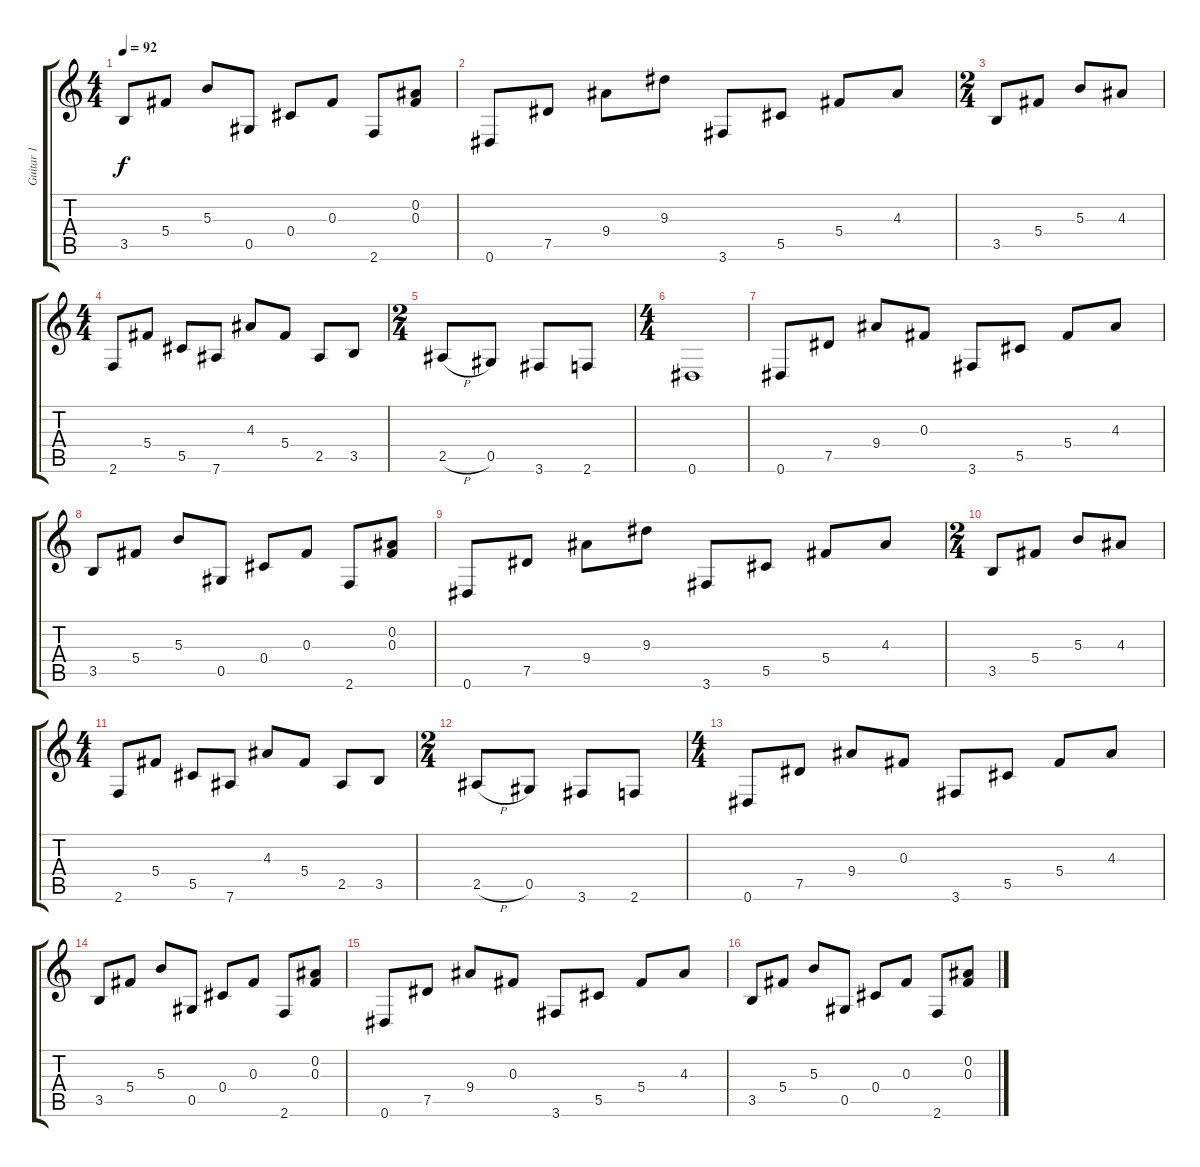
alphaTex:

\track ("Guitar 1" "Guitar 1") {instrument electricguitarclean}
\staff {score tabs}
\tuning (Eb4 Bb3 Gb3 Db3 Ab2 Eb2) {hide}
\ts (4 4)
\tempo 92
\clef g2
\ks c
3.5.8{dy f} 5.4.8 5.3.8 0.5.8 0.4.8 0.3.8 2.6.8 (0.2 0.3).8 |
0.6.8 7.5.8 9.4.8 9.3.8 3.6.8 5.5.8 5.4.8 4.3.8 |
\ts (2 4)
3.5.8 5.4.8 5.3.8 4.3.8 |
\ts (4 4)
2.6.8 5.4.8 5.5.8 7.6.8 4.3.8 5.4.8 2.5.8 3.5.8 |
\ts (2 4)
2.5{h}.8 0.5.8 3.6.8 2.6.8 |
\ts (4 4)
0.6.1 |
0.6.8 7.5.8 9.4.8 0.3.8 3.6.8 5.5.8 5.4.8 4.3.8 |
3.5.8 5.4.8 5.3.8 0.5.8 0.4.8 0.3.8 2.6.8 (0.2 0.3).8 |
0.6.8 7.5.8 9.4.8 9.3.8 3.6.8 5.5.8 5.4.8 4.3.8 |
\ts (2 4)
3.5.8 5.4.8 5.3.8 4.3.8 |
\ts (4 4)
2.6.8 5.4.8 5.5.8 7.6.8 4.3.8 5.4.8 2.5.8 3.5.8 |
\ts (2 4)
2.5{h}.8 0.5.8 3.6.8 2.6.8 |
\ts (4 4)
0.6.8 7.5.8 9.4.8 0.3.8 3.6.8 5.5.8 5.4.8 4.3.8 |
3.5.8 5.4.8 5.3.8 0.5.8 0.4.8 0.3.8 2.6.8 (0.2 0.3).8 |
0.6.8 7.5.8 9.4.8 0.3.8 3.6.8 5.5.8 5.4.8 4.3.8 |
3.5.8 5.4.8 5.3.8 0.5.8 0.4.8 0.3.8 2.6.8 (0.2 0.3).8
